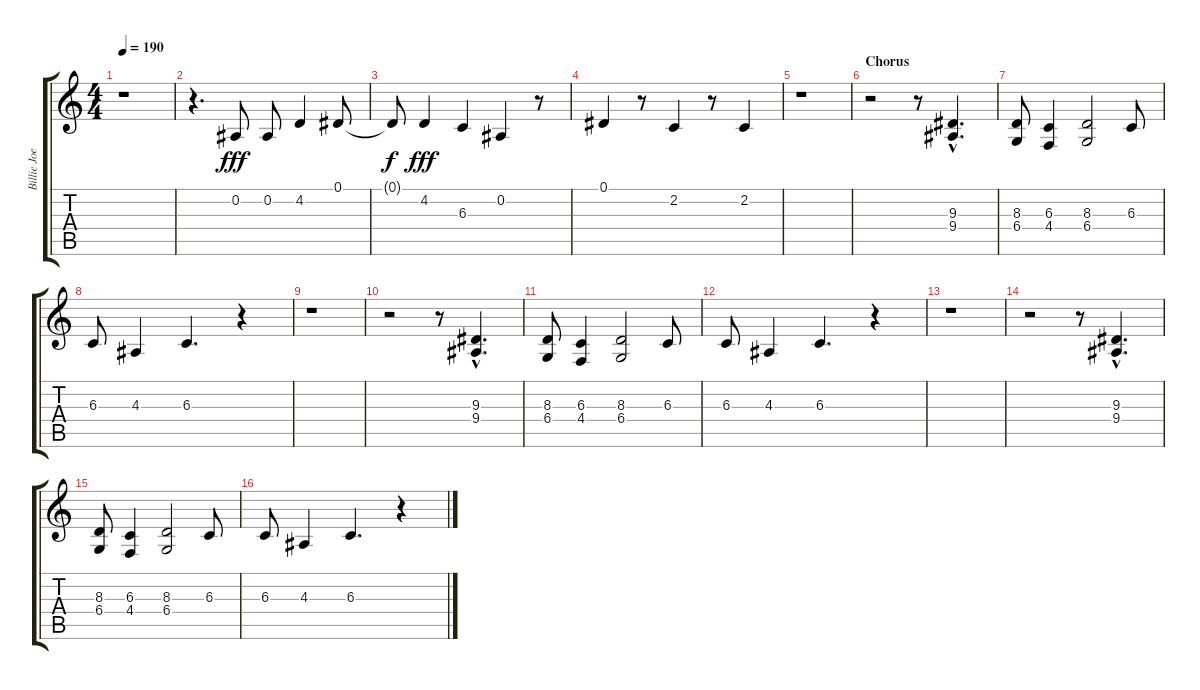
\track ("Billie Joe Armstrong (Vocals)" "Billie Joe") {instrument clarinet}
\staff {score tabs}
\tuning (Eb4 Bb3 Gb3 Db3 Ab2 Eb2) {hide}
\ts (4 4)
\tempo 190
\clef g2
\ks c
r.1{dy fff} |
r.4{d} 0.2.8 0.2.8 4.2.4 0.1.8 |
0.1{t}.8{dy f} 4.2.4{dy fff} 6.3.4 0.2.4 r.8 |
0.1.4 r.8 2.2.4 r.8 2.2.4 |
r.1 |
\section ("" "Chorus")
r.2 r.8 (9.3{hac} 9.4{hac}).4{d} |
(8.3 6.4).8 (6.3 4.4).4 (8.3 6.4).2 6.3.8 |
6.3.8 4.3.4 6.3.4{d} r.4 |
r.1 |
r.2 r.8 (9.3{hac} 9.4{hac}).4{d} |
(8.3 6.4).8 (6.3 4.4).4 (8.3 6.4).2 6.3.8 |
6.3.8 4.3.4 6.3.4{d} r.4 |
r.1 |
r.2 r.8 (9.3{hac} 9.4{hac}).4{d} |
(8.3 6.4).8 (6.3 4.4).4 (8.3 6.4).2 6.3.8 |
6.3.8 4.3.4 6.3.4{d} r.4
